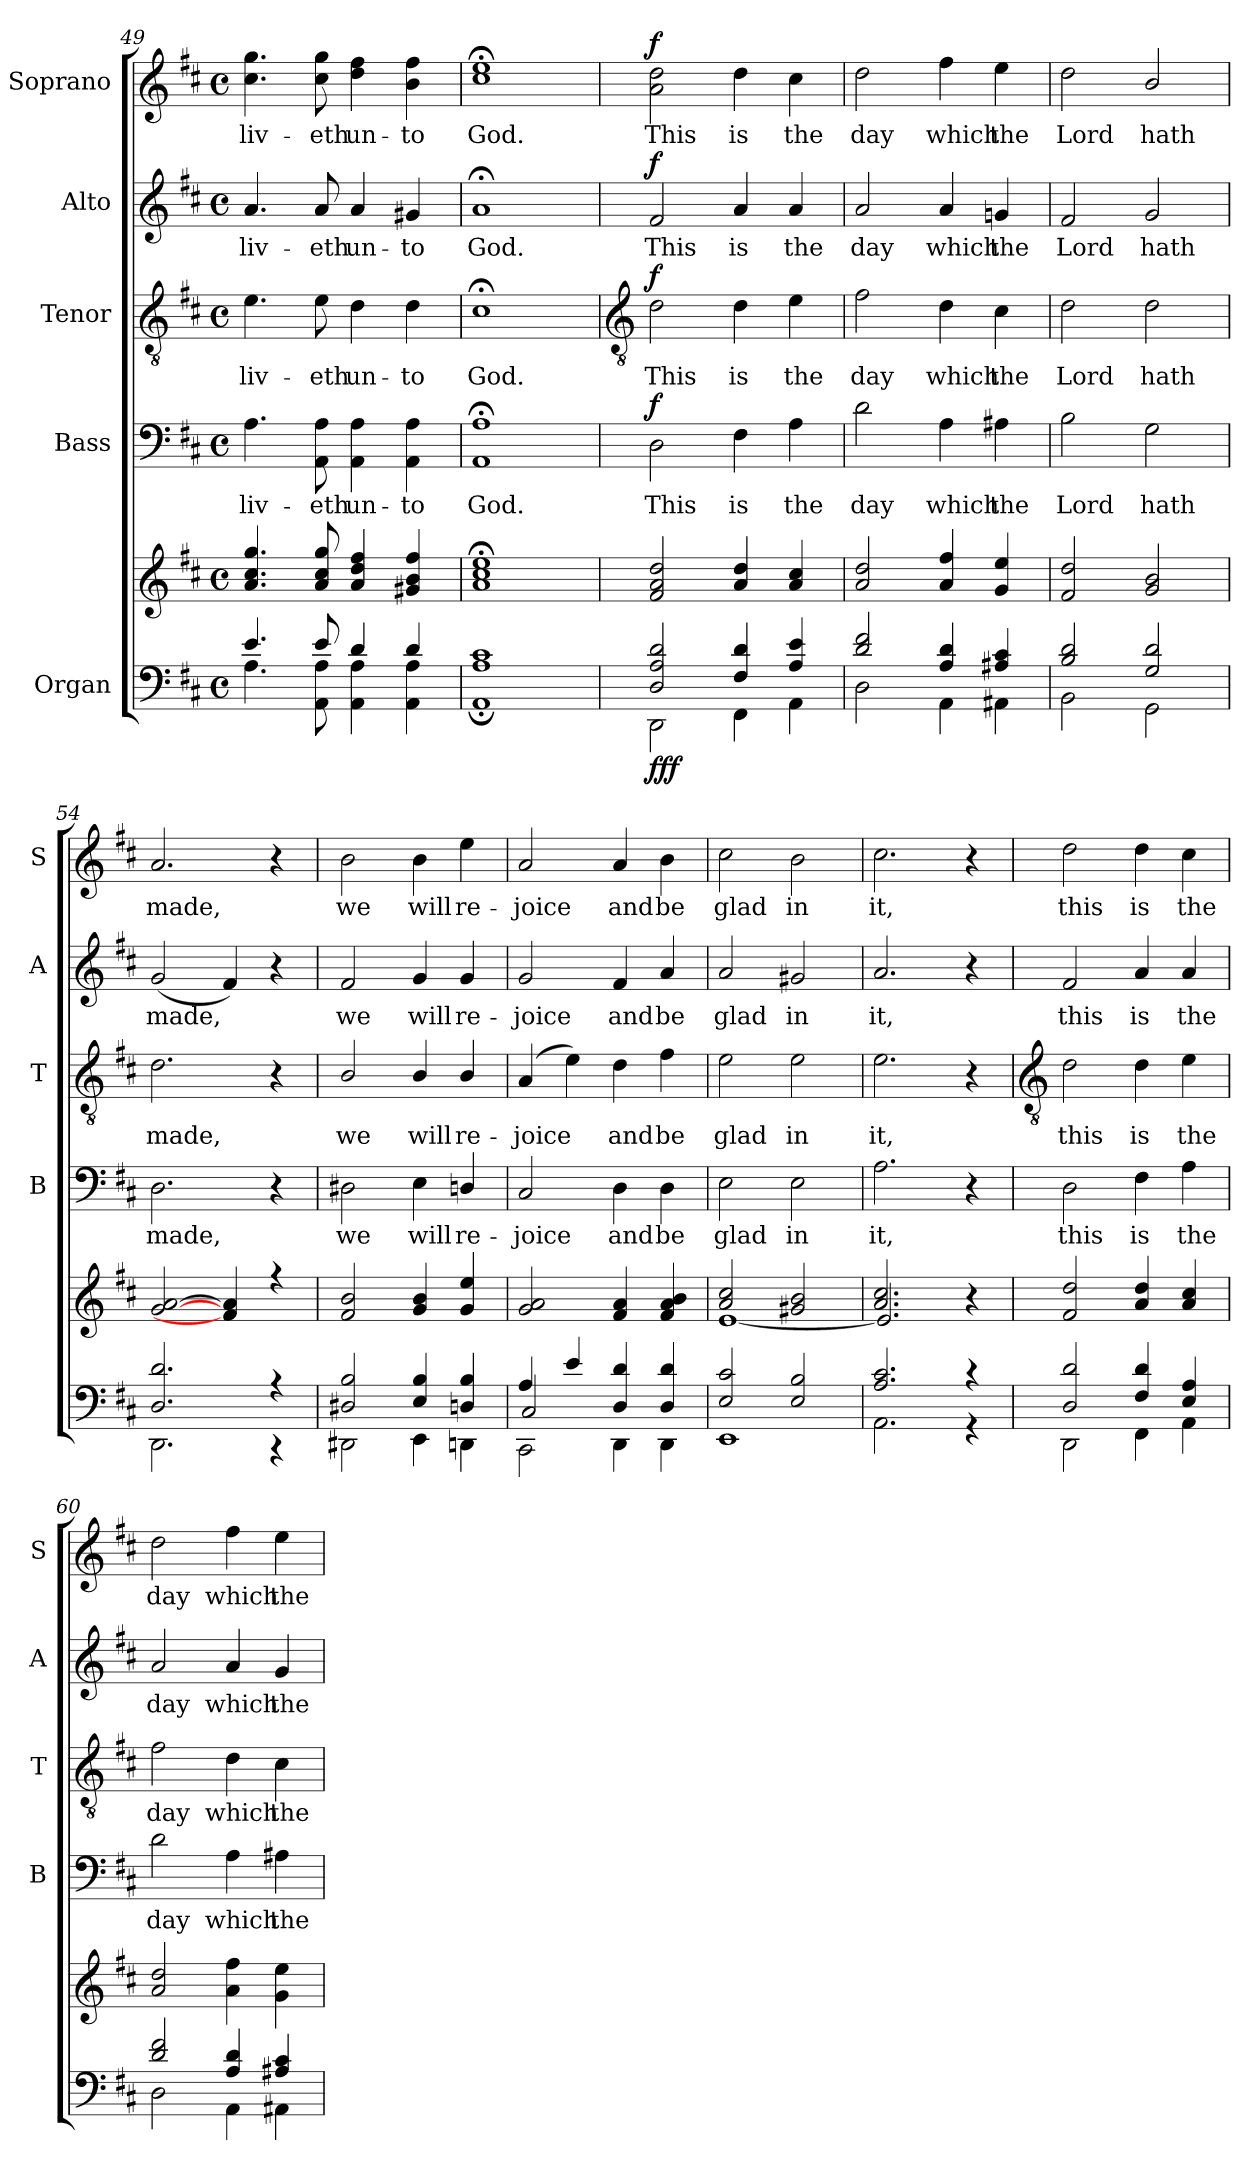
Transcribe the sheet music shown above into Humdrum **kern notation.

**kern	**kern	**dynam	**kern	**text	**dynam	**kern	**text	**dynam	**kern	**text	**dynam	**kern	**text	**dynam
*part5	*part5	*part5	*part4	*part4	*part4	*part3	*part3	*part3	*part2	*part2	*part2	*part1	*part1	*part1
*staff6	*staff5	*staff5/6	*staff4	*staff4	*staff4	*staff3	*staff3	*staff3	*staff2	*staff2	*staff2	*staff1	*staff1	*staff1
*I"Organ	*	*	*I"Bass	*	*	*I"Tenor	*	*	*I"Alto	*	*	*I"Soprano	*	*
*	*	*	*I'B	*	*	*I'T	*	*	*I'A	*	*	*I'S	*	*
*clefF4	*clefG2	*	*clefF4	*	*	*clefGv2	*	*	*clefG2	*	*	*clefG2	*	*
*k[f#c#]	*k[f#c#]	*	*k[f#c#]	*	*	*k[f#c#]	*	*	*k[f#c#]	*	*	*k[f#c#]	*	*
*D:	*D:	*	*D:	*	*	*D:	*	*	*D:	*	*	*D:	*	*
*M4/4	*M4/4	*	*M4/4	*	*	*M4/4	*	*	*M4/4	*	*	*M4/4	*	*
*met(c)	*met(c)	*	*met(c)	*	*	*met(c)	*	*	*met(c)	*	*	*met(c)	*	*
=49	=49	=49	=49	=49	=49	=49	=49	=49	=49	=49	=49	=49	=49	=49
*^	*	*	*	*	*	*	*	*	*	*	*	*	*	*
!	!	!	!	!	!LO:LY:b	!	!	!LO:LY:b	!	!	!LO:LY:b	!	!	!LO:LY:b	!
4.e/	4.A\	4.a/ 4.cc#/ 4.gg/	.	4.A	liv-	.	4.e	liv-	.	4.a	liv-	.	4.cc# 4.gg	liv-	.
!	!	!	!	!	!LO:LY:b	!	!	!LO:LY:b	!	!	!LO:LY:b	!	!	!LO:LY:b	!
8e/	8AA\ 8A\	8a/ 8cc#/ 8gg/	.	8AA 8A	-eth	.	8e	-eth	.	8a	-eth	.	8cc# 8gg	-eth	.
!	!	!	!	!	!LO:LY:b	!	!	!LO:LY:b	!	!	!LO:LY:b	!	!	!LO:LY:b	!
4d/	4AA\ 4A\	4a/ 4dd/ 4ff#/	.	4AA 4A	un-	.	4d	un-	.	4a	un-	.	4dd 4ff#	un-	.
!	!	!	!	!	!LO:LY:b	!	!	!LO:LY:b	!	!	!LO:LY:b	!	!	!LO:LY:b	!
4d/	4AA\ 4A\	4g#X/ 4b/ 4ff#/	.	4AA 4A	-to	.	4d	-to	.	4g#X	-to	.	4b 4ff#	-to	.
=50	=50	=50	=50	=50	=50	=50	=50	=50	=50	=50	=50	=50	=50	=50	=50
!	!	!	!	!	!LO:LY:b	!	!	!LO:LY:b	!	!	!LO:LY:b	!	!	!LO:LY:b	!
1c#/	1AA\; 1A\;	1a/;< 1cc#/;< 1ee/;<	.	1AA;< 1A;<	God.	.	1c#;<	God.	.	1a;<	God.	.	1cc#;< 1ee;<	God.	.
!!LO:LB:g=z
=51	=51	=51	=51	=51	=51	=51	=51	=51	=51	=51	=51	=51	=51	=51	=51
*	*	*	*	*	*	*	*clefGv2	*	*	*	*	*	*	*	*
*	*	*^	*	*	*	*	*	*	*	*	*	*	*	*	*
!	!	!	!	!LO:DY:b=2	!	!LO:LY:b	!	!	!LO:LY:b	!	!	!LO:LY:b	!	!	!LO:LY:b	!
!	!	!	!	!LO:DY:n=1:b=2	!	!	!	!	!	!	!	!	!	!	!	!
!	!	!	!	!LO:DY:n=2:b	!	!	!LO:DY:b	!	!	!LO:DY:b	!	!	!LO:DY:b	!	!	!LO:DY:b
2D/ 2A/ 2d/	2DD\	2f# 2a 2dd	1ryy	f f f	2D	This	f	2d	This	f	2f#	This	f	2a 2dd	This	f
!	!	!	!	!	!	!LO:LY:b	!	!	!LO:LY:b	!	!	!LO:LY:b	!	!	!LO:LY:b	!
4F#/ 4d/	4FF#\	4a 4dd	.	.	4F#	is	.	4d	is	.	4a	is	.	4dd	is	.
!	!	!	!	!	!	!LO:LY:b	!	!	!LO:LY:b	!	!	!LO:LY:b	!	!	!LO:LY:b	!
4A/ 4e/	4AA\	4a 4cc#	.	.	4A	the	.	4e	the	.	4a	the	.	4cc#	the	.
=52	=52	=52	=52	=52	=52	=52	=52	=52	=52	=52	=52	=52	=52	=52	=52	=52
!	!	!	!	!	!	!LO:LY:b	!	!	!LO:LY:b	!	!	!LO:LY:b	!	!	!LO:LY:b	!
2d/ 2f#/	2D\	2a 2dd	1ryy	.	2d	day	.	2f#	day	.	2a	day	.	2dd	day	.
!	!	!	!	!	!	!LO:LY:b	!	!	!LO:LY:b	!	!	!LO:LY:b	!	!	!LO:LY:b	!
4A/ 4d/	4AA\	4a 4ff#	.	.	4A	which	.	4d	which	.	4a	which	.	4ff#	which	.
!	!	!	!	!	!	!LO:LY:b	!	!	!LO:LY:b	!	!	!LO:LY:b	!	!	!LO:LY:b	!
4A#X/ 4c#/	4AA#X\	4g 4ee	.	.	4A#X	the	.	4c#	the	.	4gn	the	.	4ee	the	.
=53	=53	=53	=53	=53	=53	=53	=53	=53	=53	=53	=53	=53	=53	=53	=53	=53
!	!	!	!	!	!	!LO:LY:b	!	!	!LO:LY:b	!	!	!LO:LY:b	!	!	!LO:LY:b	!
2B/ 2d/	2BB\	2f# 2dd	1ryy	.	2B	Lord	.	2d	Lord	.	2f#	Lord	.	2dd	Lord	.
!	!	!	!	!	!	!LO:LY:b	!	!	!LO:LY:b	!	!	!LO:LY:b	!	!	!LO:LY:b	!
2G/ 2d/	2GG\	2g/ 2b/	.	.	2G	hath	.	2d	hath	.	2g	hath	.	2b/	hath	.
=54	=54	=54	=54	=54	=54	=54	=54	=54	=54	=54	=54	=54	=54	=54	=54	=54
!	!	!	!	!	!	!LO:LY:b	!	!	!LO:LY:b	!	!	!LO:LY:b	!	!	!LO:LY:b	!
2.D/ 2.d/	2.DD\	[2g [2a	1ryy	.	2.D	made,	.	2.d	made,	.	(<2g	made,	.	2.a	made,	.
.	.	4f#] 4a]	.	.	.	.	.	.	.	.	4f#)	.	.	.	.	.
4r	4r	4r	.	.	4r	.	.	4r	.	.	4r	.	.	4r	.	.
=55	=55	=55	=55	=55	=55	=55	=55	=55	=55	=55	=55	=55	=55	=55	=55	=55
!	!	!	!	!	!	!LO:LY:b	!	!	!LO:LY:b	!	!	!LO:LY:b	!	!	!LO:LY:b	!
2D#X/ 2B/	2DD#X\	2f# 2b	1ryy	.	2D#X	we	.	2B/	we	.	2f#	we	.	2b	we	.
!	!	!	!	!	!	!LO:LY:b	!	!	!LO:LY:b	!	!	!LO:LY:b	!	!	!LO:LY:b	!
4E/ 4B/	4EE\	4g 4b	.	.	4E	will	.	4B/	will	.	4g	will	.	4b	will	.
!	!	!	!	!	!	!LO:LY:b	!	!	!LO:LY:b	!	!	!LO:LY:b	!	!	!LO:LY:b	!
4Dn/ 4B/	4DDn\	4g 4ee	.	.	4Dn/	re-	.	4B/	re-	.	4g	re-	.	4ee	re-	.
=56	=56	=56	=56	=56	=56	=56	=56	=56	=56	=56	=56	=56	=56	=56	=56	=56
*	*^	*	*	*	*	*	*	*	*	*	*	*	*	*	*	*
!	!	!	!	!	!	!	!LO:LY:b	!	!	!LO:LY:b	!	!	!LO:LY:b	!	!	!LO:LY:b	!
4A/	2C#/	2CC#\	2g 2a	2ryy	.	2C#	-joice	.	(4A	-joice	.	2g	-joice	.	2a	-joice	.
4e/	.	.	.	.	.	.	.	.	4e)	.	.	.	.	.	.	.	.
!	!	!	!	!	!	!	!LO:LY:b	!	!	!LO:LY:b	!	!	!LO:LY:b	!	!	!LO:LY:b	!
2ryy	4D/ 4d/	4DD\	4f# 4a	2ryy	.	4D	and	.	4d	and	.	4f#	and	.	4a	and	.
!	!	!	!	!	!	!	!LO:LY:b	!	!	!LO:LY:b	!	!	!LO:LY:b	!	!	!LO:LY:b	!
.	4D/ 4d/	4DD\	4f# 4a 4b	.	.	4D	be	.	4f#	be	.	4a	be	.	4b	be	.
=57	=57	=57	=57	=57	=57	=57	=57	=57	=57	=57	=57	=57	=57	=57	=57	=57	=57
!	!	!	!	!	!	!	!LO:LY:b	!	!	!LO:LY:b	!	!	!LO:LY:b	!	!	!LO:LY:b	!
*	*v	*v	*	*	*	*	*	*	*	*	*	*	*	*	*	*	*
2E/ 2c#/	1EE\	2a/ 2cc#/	[1e\	.	2E	glad	.	2e	glad	.	2a	glad	.	2cc#	glad	.
!	!	!	!	!	!	!LO:LY:b	!	!	!LO:LY:b	!	!	!LO:LY:b	!	!	!LO:LY:b	!
2E/ 2B/	.	2g#X 2b	.	.	2E	in	.	2e	in	.	2g#X	in	.	2b	in	.
=58	=58	=58	=58	=58	=58	=58	=58	=58	=58	=58	=58	=58	=58	=58	=58	=58
!	!	!	!	!	!	!LO:LY:b	!	!	!LO:LY:b	!	!	!LO:LY:b	!	!	!LO:LY:b	!
2.A/ 2.c#/	2.AA\	2.a/ 2.cc#/	2.e/]	.	2.A	it,	.	2.e	it,	.	2.a	it,	.	2.cc#	it,	.
4r	4r	4r	4ryy	.	4r	.	.	4r	.	.	4r	.	.	4r	.	.
!!LO:LB:g=z
=59	=59	=59	=59	=59	=59	=59	=59	=59	=59	=59	=59	=59	=59	=59	=59	=59
*	*	*	*	*	*	*	*	*clefGv2	*	*	*	*	*	*	*	*
!	!	!	!	!	!	!LO:LY:b	!	!	!LO:LY:b	!	!	!LO:LY:b	!	!	!LO:LY:b	!
2D/ 2d/	2DD\	2f#/ 2dd/	1ryy	.	2D	this	.	2d	this	.	2f#	this	.	2dd	this	.
!	!	!	!	!	!	!LO:LY:b	!	!	!LO:LY:b	!	!	!LO:LY:b	!	!	!LO:LY:b	!
4F#/ 4d/	4FF#\	4a/ 4dd/	.	.	4F#	is	.	4d	is	.	4a	is	.	4dd	is	.
!	!	!	!	!	!	!LO:LY:b	!	!	!LO:LY:b	!	!	!LO:LY:b	!	!	!LO:LY:b	!
4E/ 4A/	4AA\	4a/ 4cc#/	.	.	4A	the	.	4e	the	.	4a	the	.	4cc#	the	.
=60	=60	=60	=60	=60	=60	=60	=60	=60	=60	=60	=60	=60	=60	=60	=60	=60
!	!	!	!	!	!	!LO:LY:b	!	!	!LO:LY:b	!	!	!LO:LY:b	!	!	!LO:LY:b	!
2d/ 2f#/	2D\	2a/ 2dd/	1ryy	.	2d	day	.	2f#	day	.	2a	day	.	2dd	day	.
!	!	!	!	!	!	!LO:LY:b	!	!	!LO:LY:b	!	!	!LO:LY:b	!	!	!LO:LY:b	!
4A/ 4d/	4AA\	4a\ 4ff#\	.	.	4A	which	.	4d	which	.	4a	which	.	4ff#	which	.
!	!	!	!	!	!	!LO:LY:b	!	!	!LO:LY:b	!	!	!LO:LY:b	!	!	!LO:LY:b	!
4A#X/ 4c#/	4AA#X\	4g\ 4ee\	.	.	4A#X	the	.	4c#	the	.	4g	the	.	4ee	the	.
*v	*v	*	*	*	*	*	*	*	*	*	*	*	*	*	*	*
*	*v	*v	*	*	*	*	*	*	*	*	*	*	*	*	*
=	=	=	=	=	=	=	=	=	=	=	=	=	=	=
*-	*-	*-	*-	*-	*-	*-	*-	*-	*-	*-	*-	*-	*-	*-
